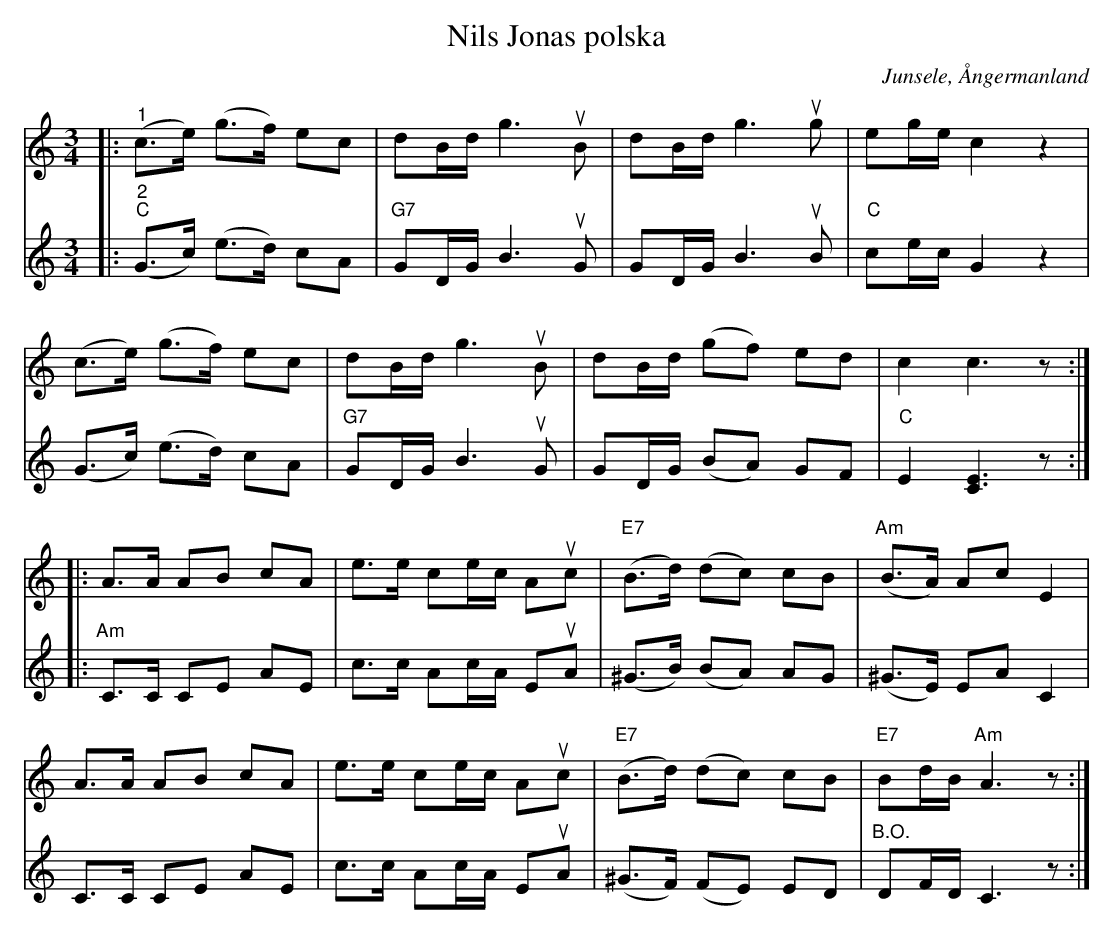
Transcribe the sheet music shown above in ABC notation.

X:1
T:Nils Jonas polska
O:Junsele, Ångermanland
L:1/8
M:3/4
K:Am
V:1
|:"^1" (c>e) (g>f) ec | dB/d/ g3u B | dB/d/ g3u g | eg/e/ c2 z2 |
(c>e) (g>f) ec | dB/d/ g3u B | dB/d/ (gf) ed | c2 c3 z :|
|: A>A AB cA | e>e ce/c/ Auc |"E7" (B>d) (dc) cB | "Am" (B>A) Ac E2 |
A>A AB cA | e>e ce/c/ Auc |"E7" (B>d) (dc) cB |"E7" Bd/B/"Am" A3 z :|
V:2
|:"^2""C" (G>c) (e>d) cA |"G7" GD/G/ B3u G | GD/G/ B3u B |"C" ce/c/ G2 z2 |
(G>c) (e>d) cA |"G7" GD/G/ B3u G | GD/G/ (BA) GF |"C" E2 [CE]3 z :|
|:"Am" C>C CE AE | c>c Ac/A/ EuA | (^G>B) (BA) AG | (^G>E) EA C2 |
C>C CE AE | c>c Ac/A/ EuA | (^G>F) (FE) ED |"^B.O." DF/D/ C3 z :|
